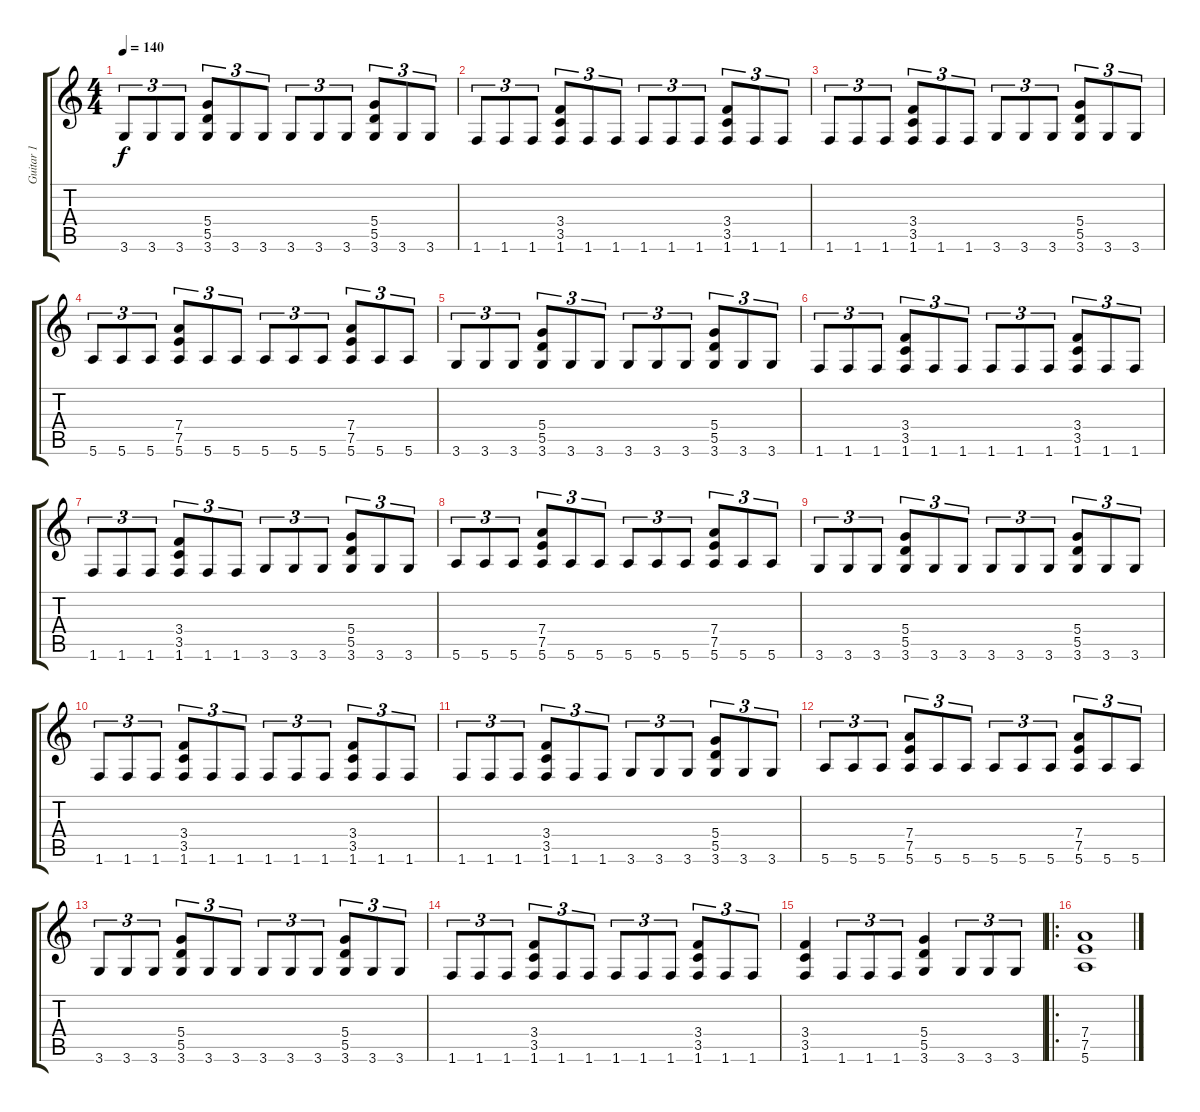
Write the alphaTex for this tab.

\track ("Guitar 1" "Guitar 1") {instrument distortionguitar}
\staff {score tabs}
\tuning (E4 B3 G3 D3 A2 E2) {hide}
\ts (4 4)
\tempo 140
\clef g2
\ks c
3.6.8{tu (3 2) dy f} 3.6.8{tu (3 2)} 3.6.8{tu (3 2)} (5.4 5.5 3.6).8{tu (3 2)} 3.6.8{tu (3 2)} 3.6.8{tu (3 2)} 3.6.8{tu (3 2)} 3.6.8{tu (3 2)} 3.6.8{tu (3 2)} (5.4 5.5 3.6).8{tu (3 2)} 3.6.8{tu (3 2)} 3.6.8{tu (3 2)} |
1.6.8{tu (3 2)} 1.6.8{tu (3 2)} 1.6.8{tu (3 2)} (3.4 3.5 1.6).8{tu (3 2)} 1.6.8{tu (3 2)} 1.6.8{tu (3 2)} 1.6.8{tu (3 2)} 1.6.8{tu (3 2)} 1.6.8{tu (3 2)} (3.4 3.5 1.6).8{tu (3 2)} 1.6.8{tu (3 2)} 1.6.8{tu (3 2)} |
1.6.8{tu (3 2)} 1.6.8{tu (3 2)} 1.6.8{tu (3 2)} (3.4 3.5 1.6).8{tu (3 2)} 1.6.8{tu (3 2)} 1.6.8{tu (3 2)} 3.6.8{tu (3 2)} 3.6.8{tu (3 2)} 3.6.8{tu (3 2)} (5.4 5.5 3.6).8{tu (3 2)} 3.6.8{tu (3 2)} 3.6.8{tu (3 2)} |
5.6.8{tu (3 2)} 5.6.8{tu (3 2)} 5.6.8{tu (3 2)} (7.4 7.5 5.6).8{tu (3 2)} 5.6.8{tu (3 2)} 5.6.8{tu (3 2)} 5.6.8{tu (3 2)} 5.6.8{tu (3 2)} 5.6.8{tu (3 2)} (7.4 7.5 5.6).8{tu (3 2)} 5.6.8{tu (3 2)} 5.6.8{tu (3 2)} |
3.6.8{tu (3 2)} 3.6.8{tu (3 2)} 3.6.8{tu (3 2)} (5.4 5.5 3.6).8{tu (3 2)} 3.6.8{tu (3 2)} 3.6.8{tu (3 2)} 3.6.8{tu (3 2)} 3.6.8{tu (3 2)} 3.6.8{tu (3 2)} (5.4 5.5 3.6).8{tu (3 2)} 3.6.8{tu (3 2)} 3.6.8{tu (3 2)} |
1.6.8{tu (3 2)} 1.6.8{tu (3 2)} 1.6.8{tu (3 2)} (3.4 3.5 1.6).8{tu (3 2)} 1.6.8{tu (3 2)} 1.6.8{tu (3 2)} 1.6.8{tu (3 2)} 1.6.8{tu (3 2)} 1.6.8{tu (3 2)} (3.4 3.5 1.6).8{tu (3 2)} 1.6.8{tu (3 2)} 1.6.8{tu (3 2)} |
1.6.8{tu (3 2)} 1.6.8{tu (3 2)} 1.6.8{tu (3 2)} (3.4 3.5 1.6).8{tu (3 2)} 1.6.8{tu (3 2)} 1.6.8{tu (3 2)} 3.6.8{tu (3 2)} 3.6.8{tu (3 2)} 3.6.8{tu (3 2)} (5.4 5.5 3.6).8{tu (3 2)} 3.6.8{tu (3 2)} 3.6.8{tu (3 2)} |
5.6.8{tu (3 2)} 5.6.8{tu (3 2)} 5.6.8{tu (3 2)} (7.4 7.5 5.6).8{tu (3 2)} 5.6.8{tu (3 2)} 5.6.8{tu (3 2)} 5.6.8{tu (3 2)} 5.6.8{tu (3 2)} 5.6.8{tu (3 2)} (7.4 7.5 5.6).8{tu (3 2)} 5.6.8{tu (3 2)} 5.6.8{tu (3 2)} |
3.6.8{tu (3 2)} 3.6.8{tu (3 2)} 3.6.8{tu (3 2)} (5.4 5.5 3.6).8{tu (3 2)} 3.6.8{tu (3 2)} 3.6.8{tu (3 2)} 3.6.8{tu (3 2)} 3.6.8{tu (3 2)} 3.6.8{tu (3 2)} (5.4 5.5 3.6).8{tu (3 2)} 3.6.8{tu (3 2)} 3.6.8{tu (3 2)} |
1.6.8{tu (3 2)} 1.6.8{tu (3 2)} 1.6.8{tu (3 2)} (3.4 3.5 1.6).8{tu (3 2)} 1.6.8{tu (3 2)} 1.6.8{tu (3 2)} 1.6.8{tu (3 2)} 1.6.8{tu (3 2)} 1.6.8{tu (3 2)} (3.4 3.5 1.6).8{tu (3 2)} 1.6.8{tu (3 2)} 1.6.8{tu (3 2)} |
1.6.8{tu (3 2)} 1.6.8{tu (3 2)} 1.6.8{tu (3 2)} (3.4 3.5 1.6).8{tu (3 2)} 1.6.8{tu (3 2)} 1.6.8{tu (3 2)} 3.6.8{tu (3 2)} 3.6.8{tu (3 2)} 3.6.8{tu (3 2)} (5.4 5.5 3.6).8{tu (3 2)} 3.6.8{tu (3 2)} 3.6.8{tu (3 2)} |
5.6.8{tu (3 2)} 5.6.8{tu (3 2)} 5.6.8{tu (3 2)} (7.4 7.5 5.6).8{tu (3 2)} 5.6.8{tu (3 2)} 5.6.8{tu (3 2)} 5.6.8{tu (3 2)} 5.6.8{tu (3 2)} 5.6.8{tu (3 2)} (7.4 7.5 5.6).8{tu (3 2)} 5.6.8{tu (3 2)} 5.6.8{tu (3 2)} |
3.6.8{tu (3 2)} 3.6.8{tu (3 2)} 3.6.8{tu (3 2)} (5.4 5.5 3.6).8{tu (3 2)} 3.6.8{tu (3 2)} 3.6.8{tu (3 2)} 3.6.8{tu (3 2)} 3.6.8{tu (3 2)} 3.6.8{tu (3 2)} (5.4 5.5 3.6).8{tu (3 2)} 3.6.8{tu (3 2)} 3.6.8{tu (3 2)} |
1.6.8{tu (3 2)} 1.6.8{tu (3 2)} 1.6.8{tu (3 2)} (3.4 3.5 1.6).8{tu (3 2)} 1.6.8{tu (3 2)} 1.6.8{tu (3 2)} 1.6.8{tu (3 2)} 1.6.8{tu (3 2)} 1.6.8{tu (3 2)} (3.4 3.5 1.6).8{tu (3 2)} 1.6.8{tu (3 2)} 1.6.8{tu (3 2)} |
(3.4 3.5 1.6).4 1.6.8{tu (3 2)} 1.6.8{tu (3 2)} 1.6.8{tu (3 2)} (5.4 5.5 3.6).4 3.6.8{tu (3 2)} 3.6.8{tu (3 2)} 3.6.8{tu (3 2)} |
\ro
(7.4 7.5 5.6).1
